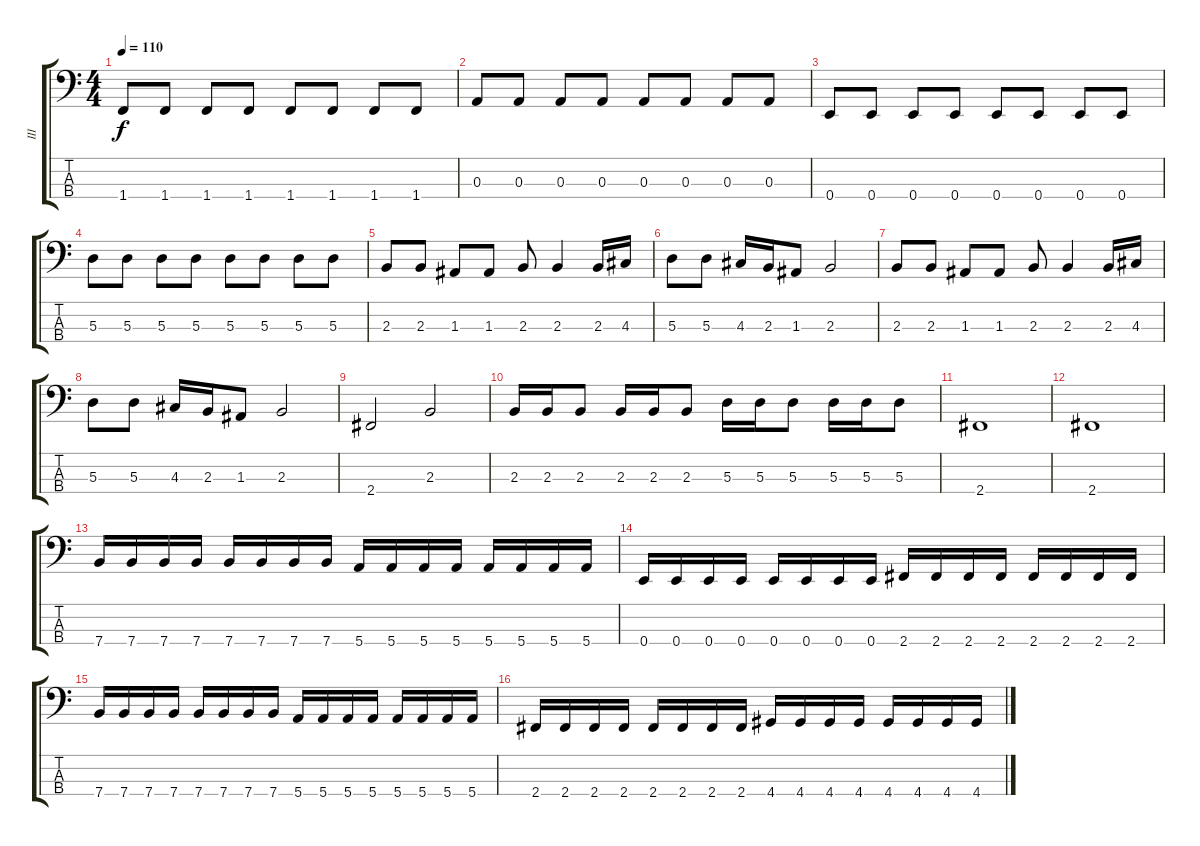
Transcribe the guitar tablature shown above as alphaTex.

\track ("III" "III") {instrument electricbassfinger}
\staff {score tabs}
\tuning (G2 D2 A1 E1) {hide}
\ts (4 4)
\tempo 110
\clef f4
\ks c
1.4.8{dy f} 1.4.8 1.4.8 1.4.8 1.4.8 1.4.8 1.4.8 1.4.8 |
0.3.8 0.3.8 0.3.8 0.3.8 0.3.8 0.3.8 0.3.8 0.3.8 |
0.4.8 0.4.8 0.4.8 0.4.8 0.4.8 0.4.8 0.4.8 0.4.8 |
5.3.8 5.3.8 5.3.8 5.3.8 5.3.8 5.3.8 5.3.8 5.3.8 |
2.3.8 2.3.8 1.3.8 1.3.8 2.3.8 2.3.4 2.3.16 4.3.16 |
5.3.8 5.3.8 4.3.16 2.3.16 1.3.8 2.3.2 |
2.3.8 2.3.8 1.3.8 1.3.8 2.3.8 2.3.4 2.3.16 4.3.16 |
5.3.8 5.3.8 4.3.16 2.3.16 1.3.8 2.3.2 |
2.4.2 2.3.2 |
2.3.16 2.3.16 2.3.8 2.3.16 2.3.16 2.3.8 5.3.16 5.3.16 5.3.8 5.3.16 5.3.16 5.3.8 |
2.4.1 |
2.4.1 |
7.4.16 7.4.16 7.4.16 7.4.16 7.4.16 7.4.16 7.4.16 7.4.16 5.4.16 5.4.16 5.4.16 5.4.16 5.4.16 5.4.16 5.4.16 5.4.16 |
0.4.16 0.4.16 0.4.16 0.4.16 0.4.16 0.4.16 0.4.16 0.4.16 2.4.16 2.4.16 2.4.16 2.4.16 2.4.16 2.4.16 2.4.16 2.4.16 |
7.4.16 7.4.16 7.4.16 7.4.16 7.4.16 7.4.16 7.4.16 7.4.16 5.4.16 5.4.16 5.4.16 5.4.16 5.4.16 5.4.16 5.4.16 5.4.16 |
2.4.16 2.4.16 2.4.16 2.4.16 2.4.16 2.4.16 2.4.16 2.4.16 4.4.16 4.4.16 4.4.16 4.4.16 4.4.16 4.4.16 4.4.16 4.4.16
